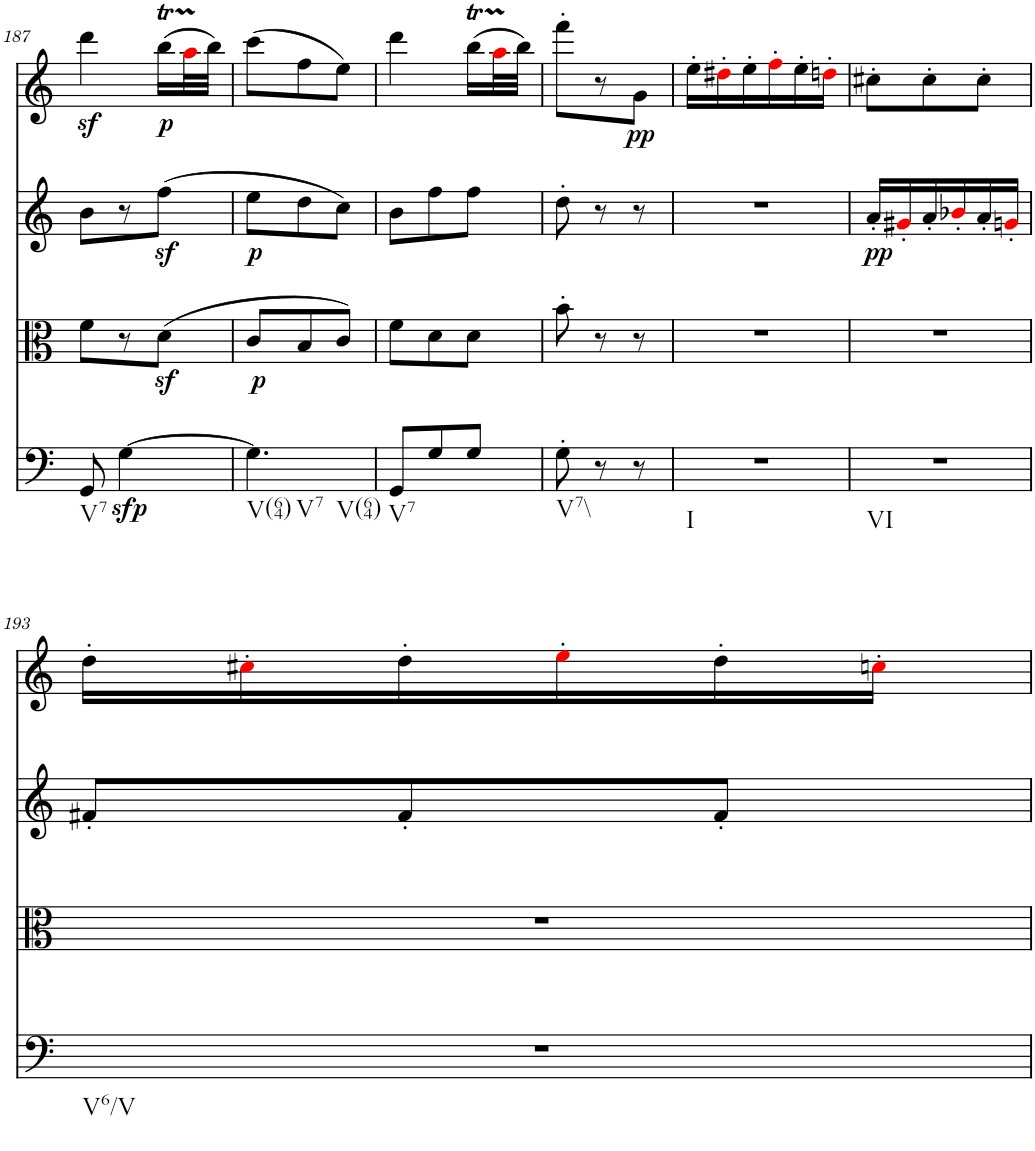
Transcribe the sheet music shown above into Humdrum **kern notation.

**kern	**dynam	**kern	**dynam	**kern	**dynam	**kern	**dynam
*part4	*part4	*part3	*part3	*part2	*part2	*part1	*part1
*staff4	*staff4	*staff3	*staff3	*staff2	*staff2	*staff1	*staff1
*I"Violoncello	*	*I"Viola	*	*I"Violin II	*	*I"Violin I	*
!!LO:PB:g=z
*clefF4	*	*clefC3	*	*clefG2	*	*clefG2	*
*k[]	*	*k[]	*	*k[]	*	*k[]	*
*M3/8	*	*M3/8	*	*M3/8	*	*M3/8	*
=187	=187	=187	=187	=187	=187	=187	=187
!LO:TX:b:t=V7	!	!	!	!	!	!	!
8GG/	.	8f\L	.	8b\L	.	4dddz<\	.
!	!LO:DY:b	!	!	!	!	!	!
[4G\	sfp	8r	.	8r	.	.	.
!	!	!	!	!	!	!	!LO:DY:b
.	.	(8dz<\J	.	(8ffz<\J	.	(16bbt\LL	p
.	.	.	.	.	.	32aaTTTi\L	.
.	.	.	.	.	.	32bb\JJJ)	.
=188	=188	=188	=188	=188	=188	=188	=188
!LO:TX:b:t=V(64)	!	!	!	!	!	!	!
!LO:TX:b:t=V7	!	!	!	!	!	!	!
!LO:TX:b:t=V(64)	!	!	!	!	!	!	!
!	!	!	!LO:DY:b	!	!LO:DY:b	!	!
4.G\]	.	8c/L	p	8ee\L	p	(8ccc\L	.
.	.	8B/	.	8dd\	.	8ff\	.
.	.	8c/J)	.	8cc\J)	.	8ee\J)	.
=189	=189	=189	=189	=189	=189	=189	=189
!LO:TX:b:t=V7	!	!	!	!	!	!	!
8GG/L	.	8f\L	.	8b\L	.	4ddd\	.
8G/	.	8d\	.	8ff\	.	.	.
8G/J	.	8d\J	.	8ff\J	.	(16bbt\LL	.
.	.	.	.	.	.	32aaTTTi\L	.
.	.	.	.	.	.	32bb\JJJ)	.
=190	=190	=190	=190	=190	=190	=190	=190
!LO:TX:b:t=V7\\	!	!	!	!	!	!	!
8G'\	.	8b'\	.	8dd'\	.	8fff'\L	.
8r	.	8r	.	8r	.	8r	.
!	!	!	!	!	!	!	!LO:DY:b
8r	.	8r	.	8r	.	8g\J	pp
=191	=191	=191	=191	=191	=191	=191	=191
!LO:TX:b:t=I	!	!	!	!	!	!	!
4.r	.	4.r	.	4.r	.	16ee'\LL	.
.	.	.	.	.	.	16dd#X'i\	.
.	.	.	.	.	.	16ee'\	.
.	.	.	.	.	.	16ff'i\	.
.	.	.	.	.	.	16ee'\	.
.	.	.	.	.	.	16ddn'i\JJ	.
=192	=192	=192	=192	=192	=192	=192	=192
!LO:TX:b:t=VI	!	!	!	!	!	!	!
!	!	!	!	!	!LO:DY:b	!	!
4.r	.	4.r	.	16a'/LL	pp	8cc#X'\L	.
.	.	.	.	16g#X'i/	.	.	.
.	.	.	.	16a'/	.	8cc#'\	.
.	.	.	.	16b-X'i/	.	.	.
.	.	.	.	16a'/	.	8cc#'\J	.
.	.	.	.	16gn'i/JJ	.	.	.
!!LO:LB:g=z
=193	=193	=193	=193	=193	=193	=193	=193
!LO:TX:b:t=V6/V	!	!	!	!	!	!	!
4.r	.	4.r	.	8f#X'/L	.	16dd'\LL	.
.	.	.	.	.	.	16cc#X'i\	.
.	.	.	.	8f#'/	.	16dd'\	.
.	.	.	.	.	.	16ee'i\	.
.	.	.	.	8f#'/J	.	16dd'\	.
.	.	.	.	.	.	16ccn'i\JJ	.
=	=	=	=	=	=	=	=
*-	*-	*-	*-	*-	*-	*-	*-
